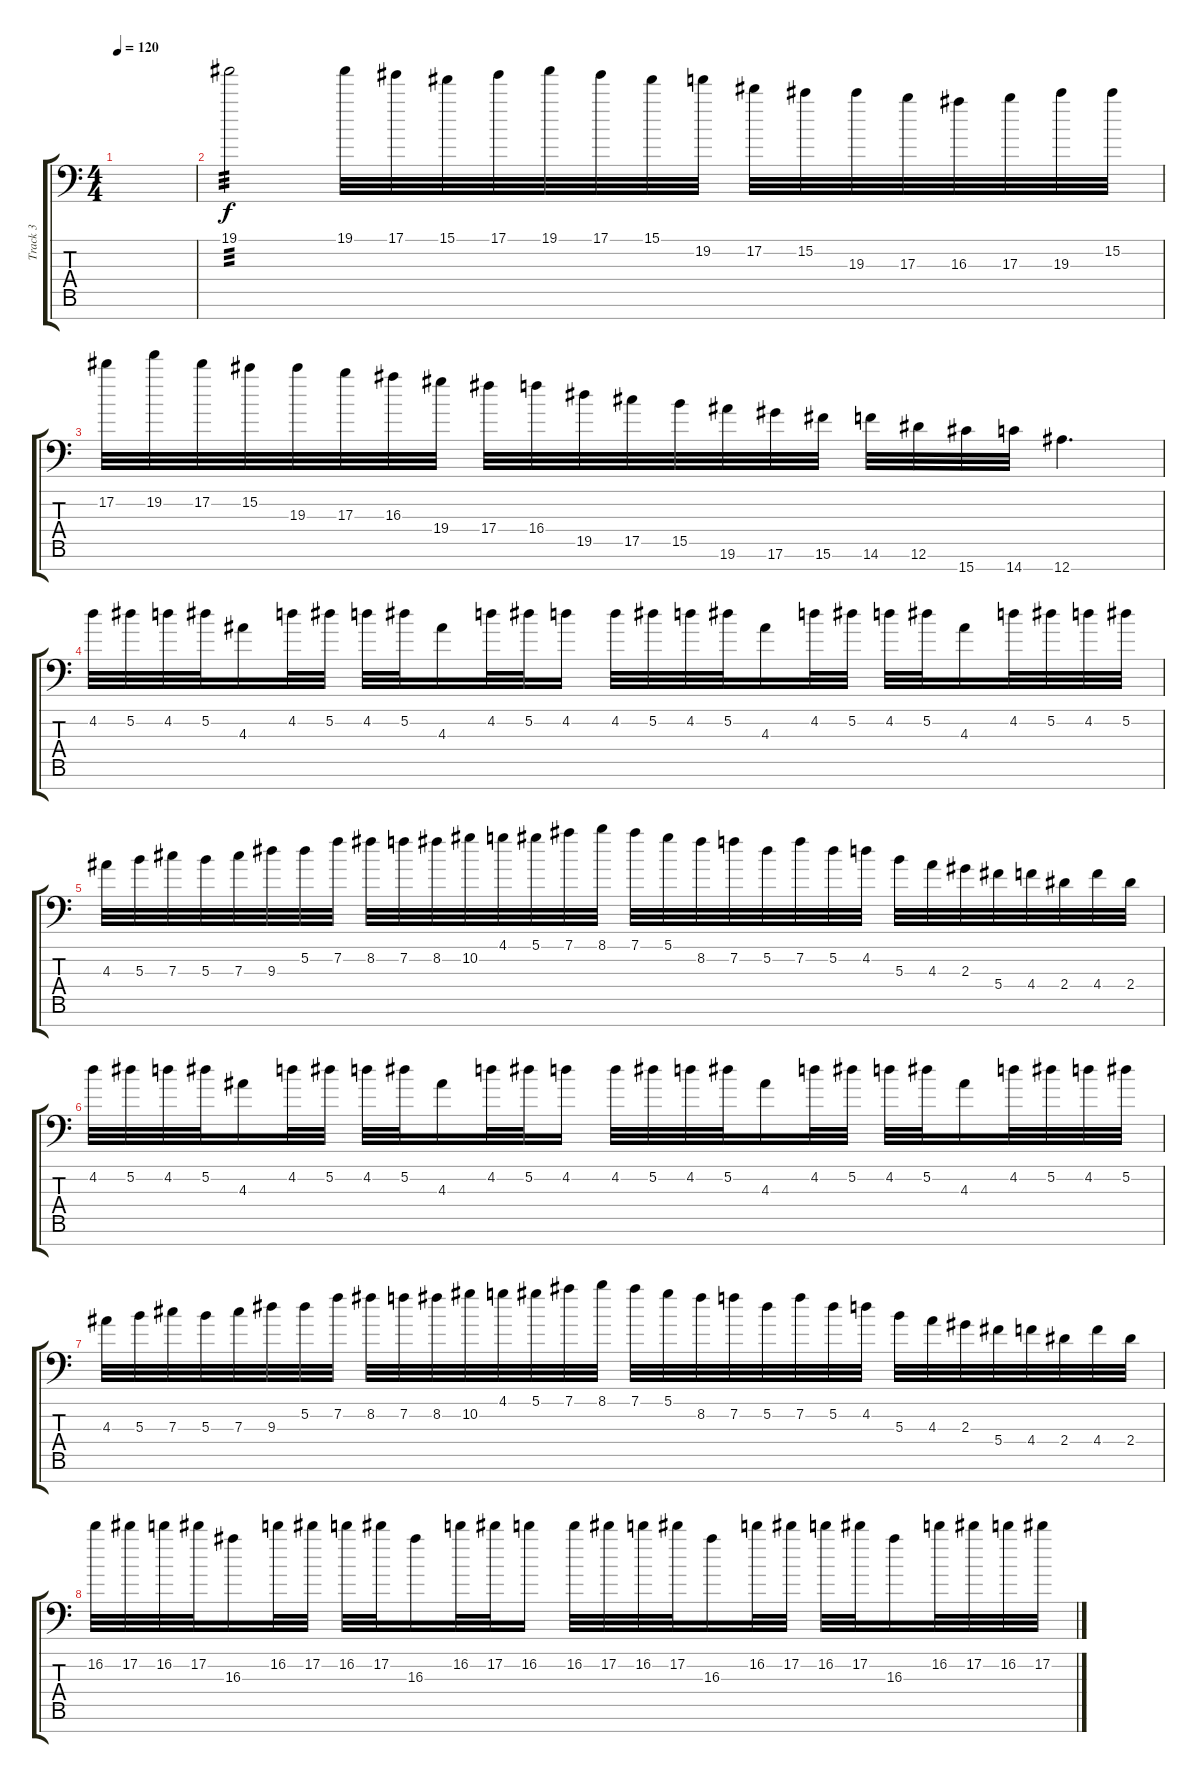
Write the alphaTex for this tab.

\track ("Track 3" "Track 3") {instrument distortionguitar}
\staff {score tabs}
\tuning (Eb4 Bb3 Gb3 Db3 Ab2 Eb2 Bb1) {hide}
\ts (4 4)
\tempo 120
\clef f4
\ks c
|
19.1.2{tp 3} 19.1.32 17.1.32 15.1.32 17.1.32 19.1.32 17.1.32 15.1.32 19.2.32 17.2.32 15.2.32 19.3.32 17.3.32 16.3.32 17.3.32 19.3.32 15.2.32 |
17.2.32 19.2.32 17.2.32 15.2.32 19.3.32 17.3.32 16.3.32 19.4.32 17.4.32 16.4.32 19.5.32 17.5.32 15.5.32 19.6.32 17.6.32 15.6.32 14.6.32 12.6.32 15.7.32 14.7.32 12.7.4{d} |
4.2.32 5.2.32 4.2.32 5.2.32 4.3.16 4.2.32 5.2.32 4.2.32 5.2.32 4.3.16 4.2.32 5.2.32 4.2.16 4.2.32 5.2.32 4.2.32 5.2.32 4.3.16 4.2.32 5.2.32 4.2.32 5.2.32 4.3.16 4.2.32 5.2.32 4.2.32 5.2.32 |
4.3.32 5.3.32 7.3.32 5.3.32 7.3.32 9.3.32 5.2.32 7.2.32 8.2.32 7.2.32 8.2.32 10.2.32 4.1.32 5.1.32 7.1.32 8.1.32 7.1.32 5.1.32 8.2.32 7.2.32 5.2.32 7.2.32 5.2.32 4.2.32 5.3.32 4.3.32 2.3.32 5.4.32 4.4.32 2.4.32 4.4.32 2.4.32 |
4.2.32 5.2.32 4.2.32 5.2.32 4.3.16 4.2.32 5.2.32 4.2.32 5.2.32 4.3.16 4.2.32 5.2.32 4.2.16 4.2.32 5.2.32 4.2.32 5.2.32 4.3.16 4.2.32 5.2.32 4.2.32 5.2.32 4.3.16 4.2.32 5.2.32 4.2.32 5.2.32 |
4.3.32 5.3.32 7.3.32 5.3.32 7.3.32 9.3.32 5.2.32 7.2.32 8.2.32 7.2.32 8.2.32 10.2.32 4.1.32 5.1.32 7.1.32 8.1.32 7.1.32 5.1.32 8.2.32 7.2.32 5.2.32 7.2.32 5.2.32 4.2.32 5.3.32 4.3.32 2.3.32 5.4.32 4.4.32 2.4.32 4.4.32 2.4.32 |
16.2.32 17.2.32 16.2.32 17.2.32 16.3.16 16.2.32 17.2.32 16.2.32 17.2.32 16.3.16 16.2.32 17.2.32 16.2.16 16.2.32 17.2.32 16.2.32 17.2.32 16.3.16 16.2.32 17.2.32 16.2.32 17.2.32 16.3.16 16.2.32 17.2.32 16.2.32 17.2.32
